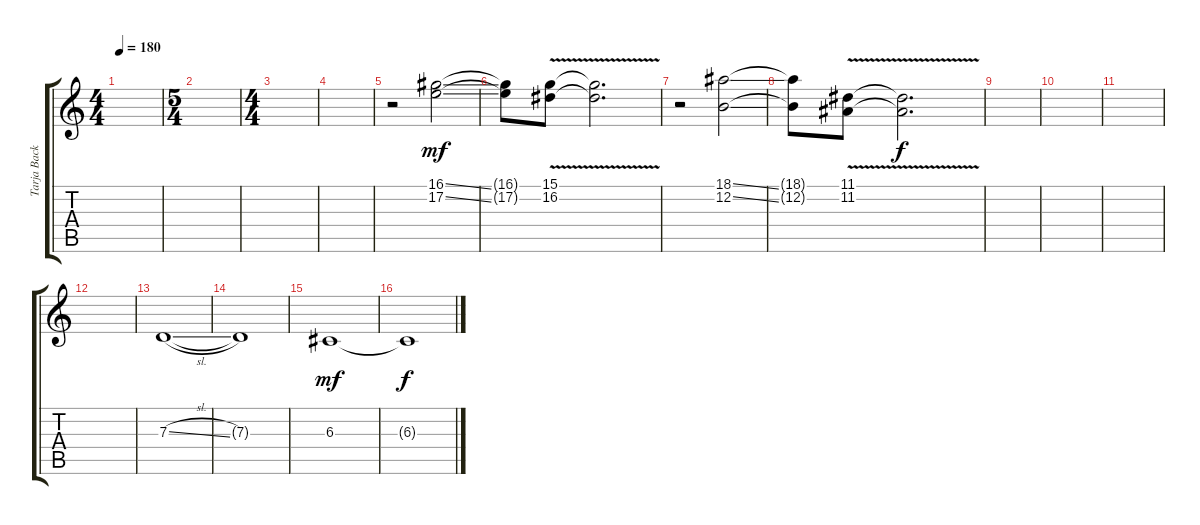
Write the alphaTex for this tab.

\track ("Tarja Backs" "Tarja Back") {instrument choiraahs}
\staff {score tabs}
\tuning (E4 B3 G3 D3 A2 E2) {hide}
\ts (4 4)
\tempo 180
\clef g2
\ks c
|
\ts (5 4)
|
\ts (4 4)
|
|
r.2 (16.1{ss} 17.2{ss}).2{dy mf} |
(16.1{t} 17.2{t}).8 (15.1{v} 16.2{v}).8 (15.1{t} 16.2{t}).2{d} |
r.2 (18.1{ss} 12.2{ss}).2 |
(18.1{t} 12.2{t}).8 (11.1{v} 11.2{v}).8 (11.1{t} 11.2{t}).2{d dy f} |
|
|
|
|
7.3{sl}.1 |
7.3{t}.1 |
6.3.1{dy mf} |
6.3{t}.1{dy f}
